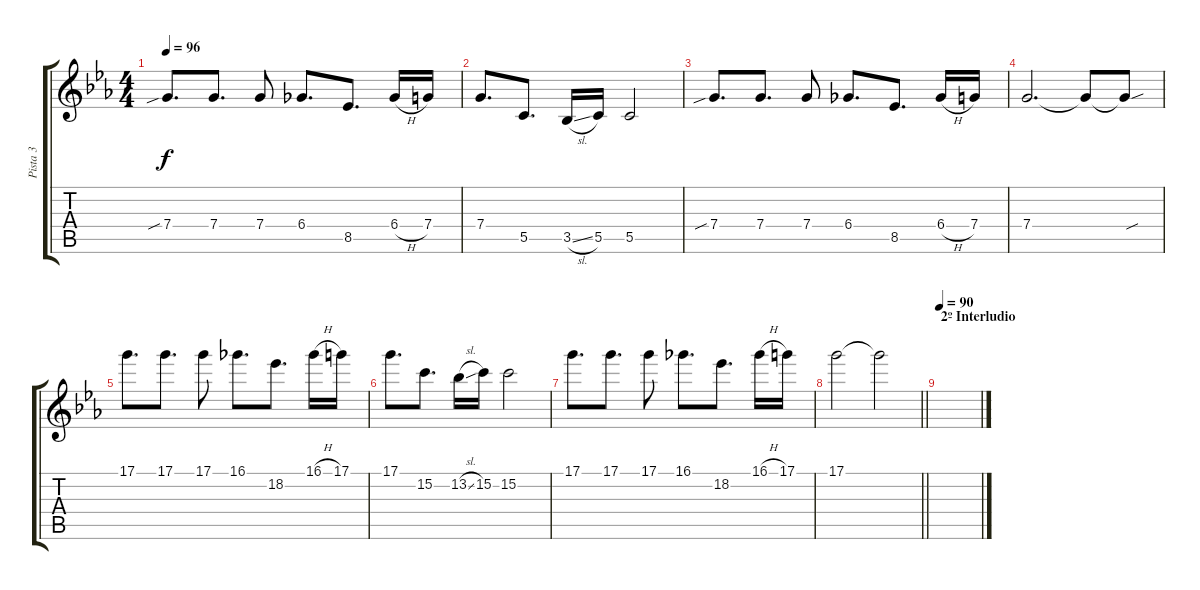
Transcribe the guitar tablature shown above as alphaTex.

\track ("Pista 3" "Pista 3") {instrument overdrivenguitar}
\staff {score tabs}
\tuning (D4 A3 F3 C3 G2 C2) {hide}
\ts (4 4)
\tempo 96
\clef g2
\ks eb
7.4{sib}.8{d dy f} 7.4.8{d} 7.4.8 6.4.8{d} 8.5.8{d} 6.4{h}.16 7.4.16 |
7.4.8{d} 5.5.8{d} 3.5{sl}.16 5.5.16 5.5.2 |
7.4{sib}.8{d} 7.4.8{d} 7.4.8 6.4.8{d} 8.5.8{d} 6.4{h}.16 7.4.16 |
7.4.2{d} 7.4{t}.8 7.4{sou t}.8 |
17.1.8{d} 17.1.8{d} 17.1.8 16.1.8{d} 18.2.8{d} 16.1{h}.16 17.1.16 |
17.1.8{d} 15.2.8{d} 13.2{sl}.16 15.2.16 15.2.2 |
17.1.8{d} 17.1.8{d} 17.1.8 16.1.8{d} 18.2.8{d} 16.1{h}.16 17.1.16 |
\barLineRight lightlight
17.1.2 17.1{t}.2{volume 3} |
\section ("" "2º Interludio")
\tempo 90
